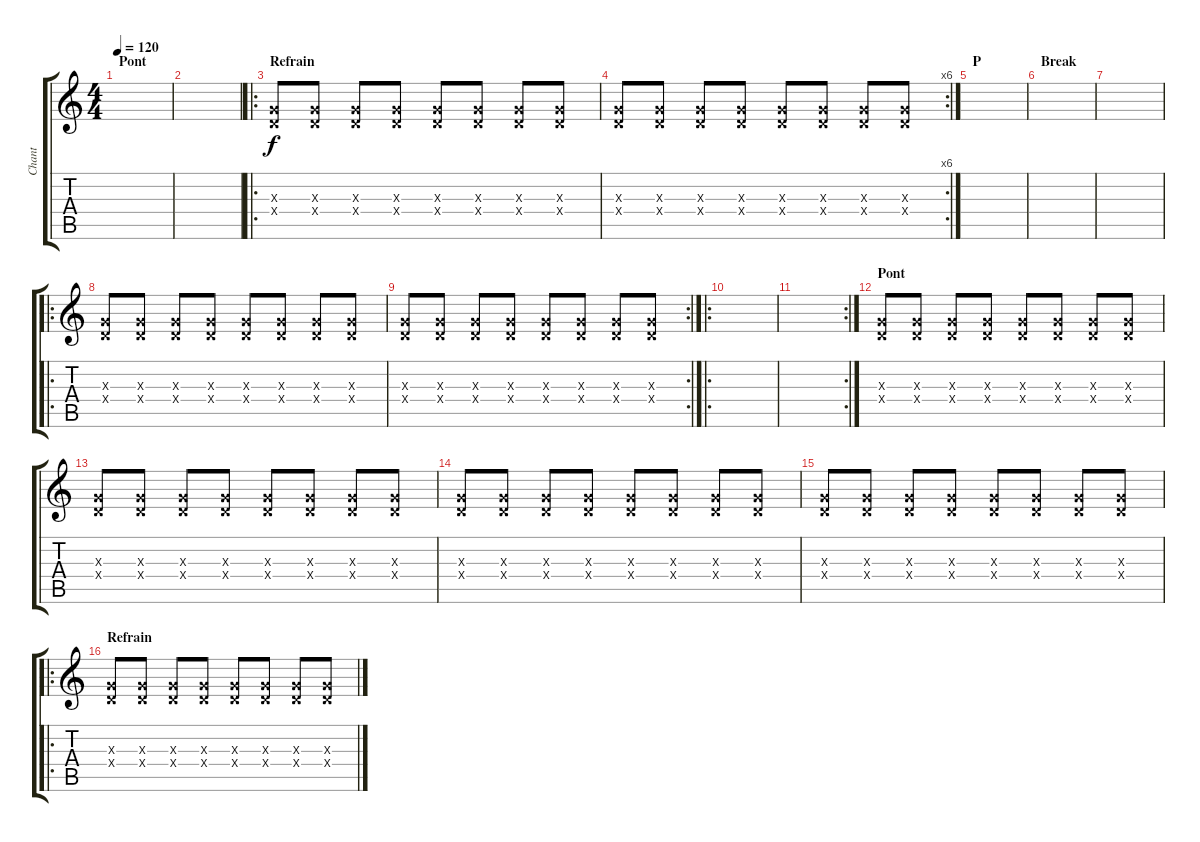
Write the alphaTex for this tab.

\track ("Chant" "Chant") {instrument guitarharmonics}
\staff {score tabs}
\tuning (E4 B3 G3 D3 A2 E2) {hide}
\ts (4 4)
\section ("" "Pont")
\tempo 120
\clef g2
\ks c
|
|
\ro
\section ("" "Refrain")
(0.3{x} 0.4{x}).8 (0.3{x} 0.4{x}).8 (0.3{x} 0.4{x}).8 (0.3{x} 0.4{x}).8 (0.3{x} 0.4{x}).8 (0.3{x} 0.4{x}).8 (0.3{x} 0.4{x}).8 (0.3{x} 0.4{x}).8 |
\rc 6
(0.3{x} 0.4{x}).8 (0.3{x} 0.4{x}).8 (0.3{x} 0.4{x}).8 (0.3{x} 0.4{x}).8 (0.3{x} 0.4{x}).8 (0.3{x} 0.4{x}).8 (0.3{x} 0.4{x}).8 (0.3{x} 0.4{x}).8 |
\section ("" "P")
|
\section ("" "Break")
|
|
\ro
(0.3{x} 0.4{x}).8 (0.3{x} 0.4{x}).8 (0.3{x} 0.4{x}).8 (0.3{x} 0.4{x}).8 (0.3{x} 0.4{x}).8 (0.3{x} 0.4{x}).8 (0.3{x} 0.4{x}).8 (0.3{x} 0.4{x}).8 |
\rc 2
(0.3{x} 0.4{x}).8 (0.3{x} 0.4{x}).8 (0.3{x} 0.4{x}).8 (0.3{x} 0.4{x}).8 (0.3{x} 0.4{x}).8 (0.3{x} 0.4{x}).8 (0.3{x} 0.4{x}).8 (0.3{x} 0.4{x}).8 |
\ro
|
\rc 2
|
\section ("" "Pont")
(0.3{x} 0.4{x}).8 (0.3{x} 0.4{x}).8 (0.3{x} 0.4{x}).8 (0.3{x} 0.4{x}).8 (0.3{x} 0.4{x}).8 (0.3{x} 0.4{x}).8 (0.3{x} 0.4{x}).8 (0.3{x} 0.4{x}).8 |
(0.3{x} 0.4{x}).8 (0.3{x} 0.4{x}).8 (0.3{x} 0.4{x}).8 (0.3{x} 0.4{x}).8 (0.3{x} 0.4{x}).8 (0.3{x} 0.4{x}).8 (0.3{x} 0.4{x}).8 (0.3{x} 0.4{x}).8 |
(0.3{x} 0.4{x}).8 (0.3{x} 0.4{x}).8 (0.3{x} 0.4{x}).8 (0.3{x} 0.4{x}).8 (0.3{x} 0.4{x}).8 (0.3{x} 0.4{x}).8 (0.3{x} 0.4{x}).8 (0.3{x} 0.4{x}).8 |
(0.3{x} 0.4{x}).8 (0.3{x} 0.4{x}).8 (0.3{x} 0.4{x}).8 (0.3{x} 0.4{x}).8 (0.3{x} 0.4{x}).8 (0.3{x} 0.4{x}).8 (0.3{x} 0.4{x}).8 (0.3{x} 0.4{x}).8 |
\ro
\section ("" "Refrain")
(0.3{x} 0.4{x}).8 (0.3{x} 0.4{x}).8 (0.3{x} 0.4{x}).8 (0.3{x} 0.4{x}).8 (0.3{x} 0.4{x}).8 (0.3{x} 0.4{x}).8 (0.3{x} 0.4{x}).8 (0.3{x} 0.4{x}).8
